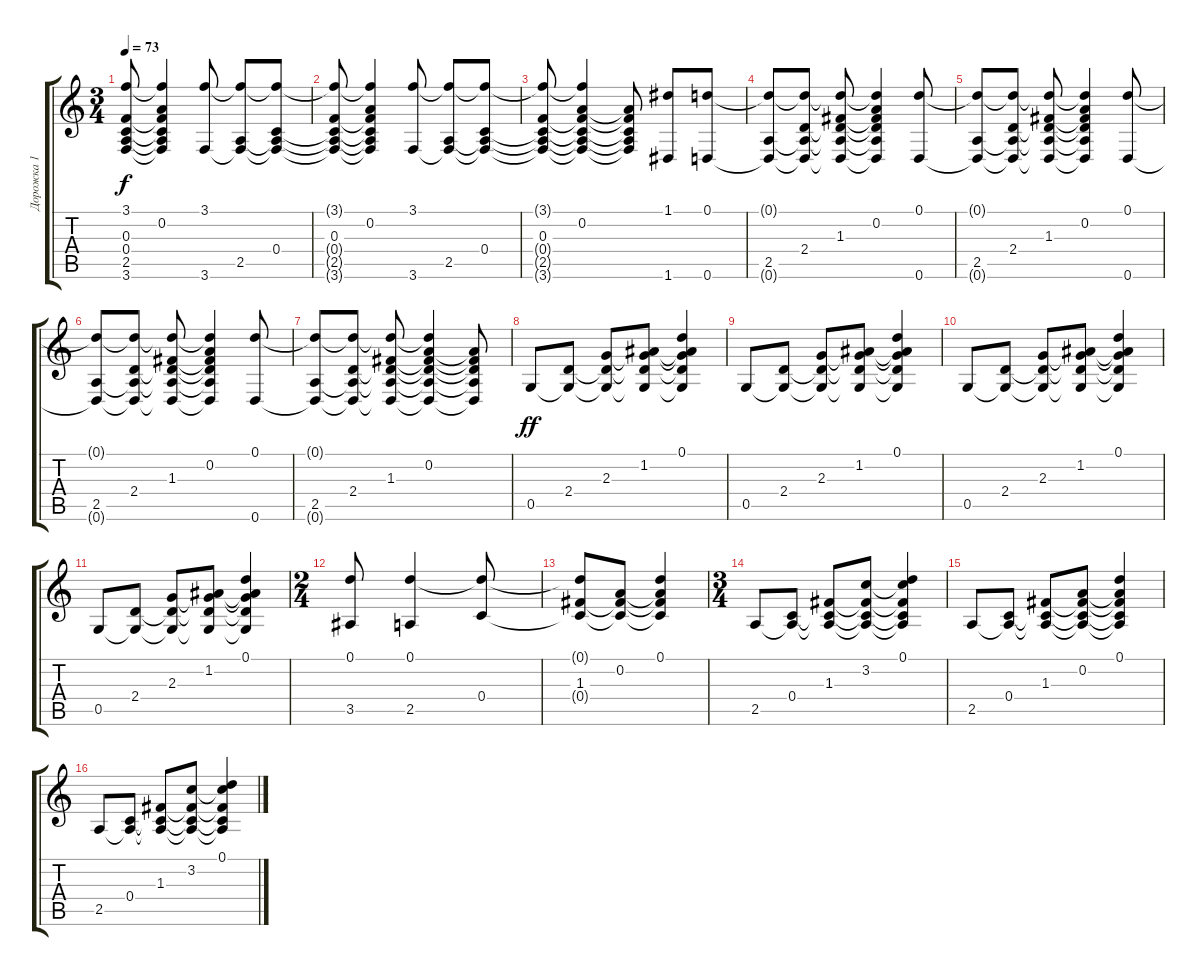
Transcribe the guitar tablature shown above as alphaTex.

\track ("Дорожка 1" "Дорожка 1") {instrument acousticguitarnylon}
\staff {score tabs}
\tuning (D4 A3 F3 C3 G2 D2) {hide}
\ts (3 4)
\tempo 73
\clef g2
\ks c
(3.1{t} 0.3 0.4{t} 2.5{t} 3.6{t}).8{dy f} (3.1{t} 0.2 0.3{t} 0.4{t} 2.5{t} 3.6{t}).4 (3.1 3.6).8 (3.1{t} 2.5 3.6{t}).8 (3.1{t} 0.4 2.5{t} 3.6{t}).8 |
(3.1{t} 0.3 0.4{t} 2.5{t} 3.6{t}).8 (3.1{t} 0.2 0.3{t} 0.4{t} 2.5{t} 3.6{t}).4 (3.1 3.6).8 (3.1{t} 2.5 3.6{t}).8 (3.1{t} 0.4 2.5{t} 3.6{t}).8 |
(3.1{t} 0.3 0.4{t} 2.5{t} 3.6{t}).8 (3.1{t} 0.2 0.3{t} 0.4{t} 2.5{t} 3.6{t}).4 (0.2{t} 0.3{t} 0.4{t} 2.5{t} 3.6{t}).8 (1.1 1.6).8 (0.1 0.6).8 |
(0.1{t} 2.5 0.6{t}).8 (0.1{t} 2.4 2.5{t} 0.6{t}).8 (0.1{t} 1.3 2.4{t} 2.5{t} 0.6{t}).8 (0.1{t} 0.2 1.3{t} 2.4{t} 2.5{t} 0.6{t}).4 (0.1 0.6).8 |
(0.1{t} 2.5 0.6{t}).8 (0.1{t} 2.4 2.5{t} 0.6{t}).8 (0.1{t} 1.3 2.4{t} 2.5{t} 0.6{t}).8 (0.1{t} 0.2 1.3{t} 2.4{t} 2.5{t} 0.6{t}).4 (0.1 0.6).8 |
(0.1{t} 2.5 0.6{t}).8 (0.1{t} 2.4 2.5{t} 0.6{t}).8 (0.1{t} 1.3 2.4{t} 2.5{t} 0.6{t}).8 (0.1{t} 0.2 1.3{t} 2.4{t} 2.5{t} 0.6{t}).4 (0.1 0.6).8 |
(0.1{t} 2.5 0.6{t}).8 (0.1{t} 2.4 2.5{t} 0.6{t}).8 (0.1{t} 1.3 2.4{t} 2.5{t} 0.6{t}).8 (0.1{t} 0.2 1.3{t} 2.4{t} 2.5{t} 0.6{t}).4 (0.2{t} 1.3{t} 2.4{t} 2.5{t} 0.6{t}).8 |
0.5.8{dy ff} (2.4 0.5{t}).8 (2.3 2.4{t} 0.5{t}).8 (1.2 2.3{t} 2.4{t} 0.5{t}).8 (0.1 1.2{t} 2.3{t} 2.4{t} 0.5{t}).4 |
0.5.8 (2.4 0.5{t}).8 (2.3 2.4{t} 0.5{t}).8 (1.2 2.3{t} 2.4{t} 0.5{t}).8 (0.1 1.2{t} 2.3{t} 2.4{t} 0.5{t}).4 |
0.5.8 (2.4 0.5{t}).8 (2.3 2.4{t} 0.5{t}).8 (1.2 2.3{t} 2.4{t} 0.5{t}).8 (0.1 1.2{t} 2.3{t} 2.4{t} 0.5{t}).4 |
0.5.8 (2.4 0.5{t}).8 (2.3 2.4{t} 0.5{t}).8 (1.2 2.3{t} 2.4{t} 0.5{t}).8 (0.1 1.2{t} 2.3{t} 2.4{t} 0.5{t}).4 |
\ts (2 4)
(0.1 3.5).8 (0.1 2.5).4 (0.1{t} 0.4).8 |
(0.1{t} 1.3 0.4{t}).8 (0.2 1.3{t} 0.4{t}).8 (0.1 0.2{t} 1.3{t} 0.4{t}).4 |
\ts (3 4)
2.5.8 (0.4 2.5{t}).8 (1.3 0.4{t} 2.5{t}).8 (3.2 1.3{t} 0.4{t} 2.5{t}).8 (0.1 3.2{t} 1.3{t} 0.4{t} 2.5{t}).4 |
2.5.8 (0.4 2.5{t}).8 (1.3 0.4{t} 2.5{t}).8 (0.2 1.3{t} 0.4{t} 2.5{t}).8 (0.1 0.2{t} 1.3{t} 0.4{t} 2.5{t}).4 |
2.5.8 (0.4 2.5{t}).8 (1.3 0.4{t} 2.5{t}).8 (3.2 1.3{t} 0.4{t} 2.5{t}).8 (0.1 3.2{t} 1.3{t} 0.4{t} 2.5{t}).4
